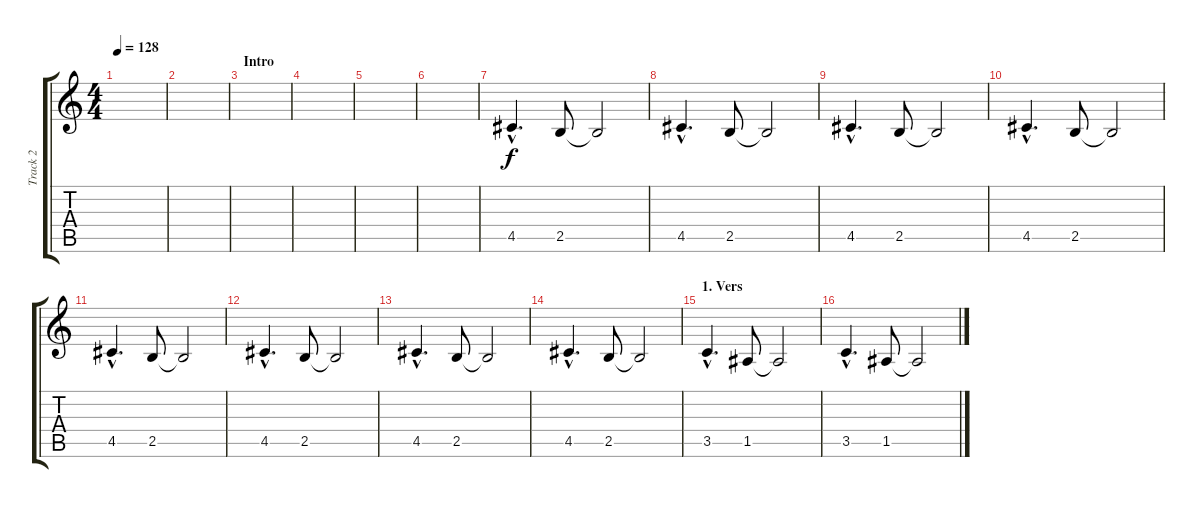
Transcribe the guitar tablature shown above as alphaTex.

\track ("Track 2" "Track 2") {instrument electricguitarclean}
\staff {score tabs}
\tuning (E4 B3 G3 D3 A2 E2) {hide}
\ts (4 4)
\tempo 128
\clef g2
\ks c
|
|
\section ("" "Intro")
|
|
|
|
4.5{hac}.4{d} 2.5.8 2.5{t}.2 |
4.5{hac}.4{d} 2.5.8 2.5{t}.2 |
4.5{hac}.4{d} 2.5.8 2.5{t}.2 |
4.5{hac}.4{d} 2.5.8 2.5{t}.2 |
4.5{hac}.4{d} 2.5.8 2.5{t}.2 |
4.5{hac}.4{d} 2.5.8 2.5{t}.2 |
4.5{hac}.4{d} 2.5.8 2.5{t}.2 |
4.5{hac}.4{d} 2.5.8 2.5{t}.2 |
\section ("" "1. Vers")
3.5{hac}.4{d} 1.5.8 1.5{t}.2 |
3.5{hac}.4{d} 1.5.8 1.5{t}.2
